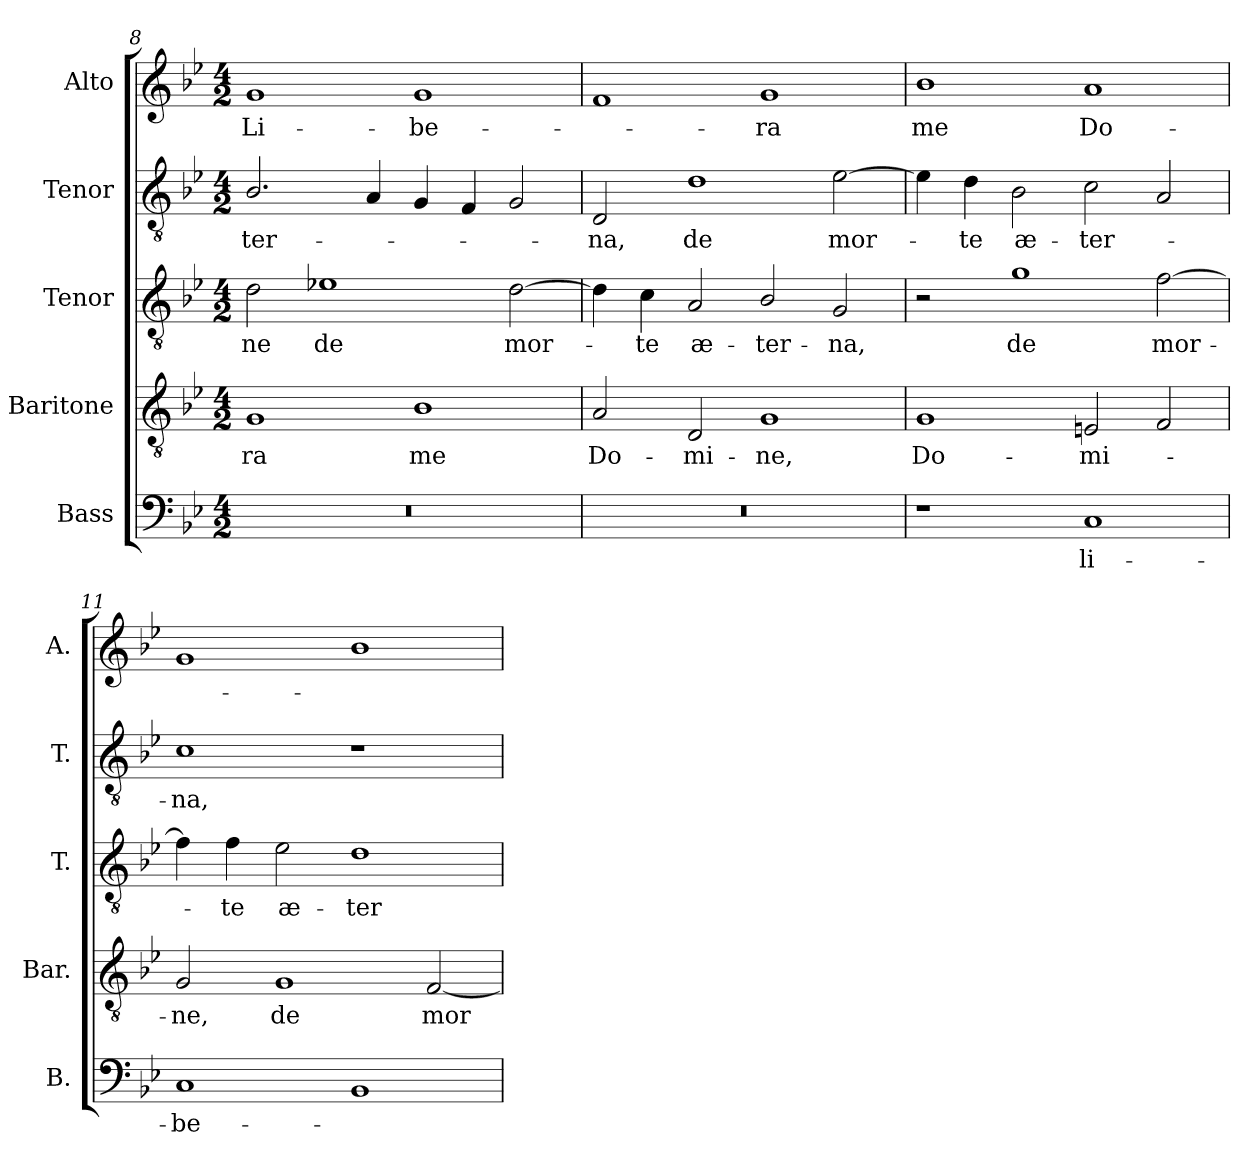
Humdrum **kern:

**kern	**text	**kern	**text	**kern	**text	**kern	**text	**kern	**text
*part5	*part5	*part4	*part4	*part3	*part3	*part2	*part2	*part1	*part1
*staff5	*staff5	*staff4	*staff4	*staff3	*staff3	*staff2	*staff2	*staff1	*staff1
*I"Bass	*	*I"Baritone	*	*I"Tenor	*	*I"Tenor	*	*I"Alto	*
*I'B.	*	*I'Bar.	*	*I'T.	*	*I'T.	*	*I'A.	*
*clefF4	*	*clefGv2	*	*clefGv2	*	*clefGv2	*	*clefG2	*
*	*	*ITrd7c12	*	*ITrd7c12	*	*ITrd7c12	*	*	*
*k[b-e-]	*	*k[b-e-]	*	*k[b-e-]	*	*k[b-e-]	*	*k[b-e-]	*
*B-:	*	*B-:	*	*B-:	*	*B-:	*	*B-:	*
*M4/2	*	*M4/2	*	*M4/2	*	*M4/2	*	*M4/2	*
=8	=8	=8	=8	=8	=8	=8	=8	=8	=8
!LO:N:vis=1	!	!	!	!	!	!	!	!	!
!	!	!	!LO:LY:b:color=#000000	!	!	!	!	!	!
!	!	!	!	!	!LO:LY:b:color=#000000	!	!	!	!
!	!	!	!	!	!	!	!LO:LY:b:color=#000000	!	!
!	!	!	!	!	!	!	!	!	!LO:LY:b:color=#000000
0r	.	1GGi	-ra	2Di\	-ne	2.BB-i/	-ter-	1gi	Li-
!	!	!	!	!	!LO:LY:b:color=#000000	!	!	!	!
.	.	.	.	1E-Xi	de	.	.	.	.
.	.	.	.	.	.	4AAi/	.	.	.
!	!	!	!LO:LY:b:color=#000000	!	!	!	!	!	!
!	!	!	!	!	!	!	!	!	!LO:LY:b:color=#000000
.	.	1BB-i	me	.	.	4GGi/	.	1gi	-be-
.	.	.	.	.	.	4FFi/	.	.	.
!	!	!	!	!	!LO:LY:b:color=#000000	!	!	!	!
.	.	.	.	[2Di\	mor-	2GGi/	.	.	.
=9	=9	=9	=9	=9	=9	=9	=9	=9	=9
!LO:N:vis=1	!	!	!	!	!	!	!	!	!
!	!	!	!LO:LY:b:color=#000000	!	!	!	!	!	!
!	!	!	!	!	!	!	!LO:LY:b:color=#000000	!	!
0r	.	2AAi/	Do-	4Di\]	.	2DDi/	-na,	1fi	.
!	!	!	!	!	!LO:LY:b:color=#000000	!	!	!	!
.	.	.	.	4Ci\	-te	.	.	.	.
!	!	!	!LO:LY:b:color=#000000	!	!	!	!	!	!
!	!	!	!	!	!LO:LY:b:color=#000000	!	!	!	!
!	!	!	!	!	!	!	!LO:LY:b:color=#000000	!	!
.	.	2DDi/	-mi-	2AAi/	æ-	1Di	de	.	.
!	!	!	!LO:LY:b:color=#000000	!	!	!	!	!	!
!	!	!	!	!	!LO:LY:b:color=#000000	!	!	!	!
!	!	!	!	!	!	!	!	!	!LO:LY:b:color=#000000
.	.	1GGi	-ne,	2BB-i/	-ter-	.	.	1gi	-ra
!	!	!	!	!	!LO:LY:b:color=#000000	!	!	!	!
!	!	!	!	!	!	!	!LO:LY:b:color=#000000	!	!
.	.	.	.	2GGi/	-na,	[2E-i\	mor-	.	.
=10	=10	=10	=10	=10	=10	=10	=10	=10	=10
!	!	!	!LO:LY:b:color=#000000	!	!	!	!	!	!
!	!	!	!	!	!	!	!	!	!LO:LY:b:color=#000000
1r	.	1GGi	Do-	2r	.	4E-i\]	.	1b-i	me
!	!	!	!	!	!	!	!LO:LY:b:color=#000000	!	!
.	.	.	.	.	.	4Di\	-te	.	.
!	!	!	!	!	!LO:LY:b:color=#000000	!	!	!	!
!	!	!	!	!	!	!	!LO:LY:b:color=#000000	!	!
.	.	.	.	1Gi	de	2BB-i\	æ-	.	.
!	!LO:LY:b:color=#000000	!	!	!	!	!	!	!	!
!	!	!	!LO:LY:b:color=#000000	!	!	!	!	!	!
!	!	!	!	!	!	!	!LO:LY:b:color=#000000	!	!
!	!	!	!	!	!	!	!	!	!LO:LY:b:color=#000000
1Ci	li-	2EEni/	-mi-	.	.	2Ci\	-ter-	1ai	Do-
!	!	!	!	!	!LO:LY:b:color=#000000	!	!	!	!
.	.	2FFi/	.	[2Fi\	mor-	2AAi/	.	.	.
!!LO:LB:g=z
=11	=11	=11	=11	=11	=11	=11	=11	=11	=11
!	!LO:LY:b:color=#000000	!	!	!	!	!	!	!	!
!	!	!	!LO:LY:b:color=#000000	!	!	!	!	!	!
!	!	!	!	!	!	!	!LO:LY:b:color=#000000	!	!
1Ci	-be-	2GGi/	-ne,	4Fi\]	.	1Ci	-na,	1gi	.
!	!	!	!	!	!LO:LY:b:color=#000000	!	!	!	!
.	.	.	.	4Fi\	-te	.	.	.	.
!	!	!	!LO:LY:b:color=#000000	!	!	!	!	!	!
!	!	!	!	!	!LO:LY:b:color=#000000	!	!	!	!
.	.	1GGi	de	2E-i\	æ-	.	.	.	.
!	!	!	!	!	!LO:LY:b:color=#000000	!	!	!	!
1BB-i	.	.	.	1Di	-ter-	1r	.	1b-i	.
!	!	!	!LO:LY:b:color=#000000	!	!	!	!	!	!
.	.	[2FFi/	mor-	.	.	.	.	.	.
=	=	=	=	=	=	=	=	=	=
*-	*-	*-	*-	*-	*-	*-	*-	*-	*-
